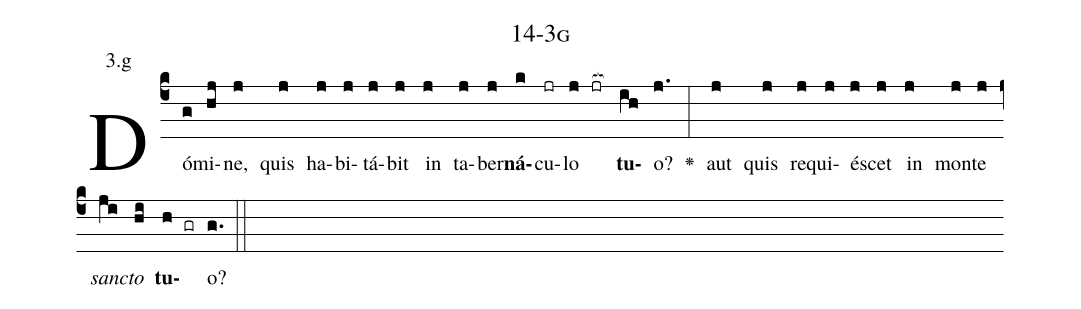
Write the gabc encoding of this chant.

name: 14-3g;
annotation: 3.g;
%%
(c4)Dó(g)mi(hj)ne,(j) quis(j) ha(j)bi(j)tá(j)bit(j) in(j) ta(j)ber(j)<b>ná</b>(k)cu(jr)lo(j jr[ocb:1{]) <b>tu</b>(ih[ocb:0}])o?(j.) <v>\greheightstar</v>(:) aut(j) quis(j) re(j)qui(j)é(j)scet(j) in(j) mon(j)te(j) <i>sanc</i>(ji)<i>to</i>(hi) <b>tu</b>(h gr)o?(g.) (::)


%E(j) u(j) o(ji) u(hi) a(h) e.(g.) (::)
